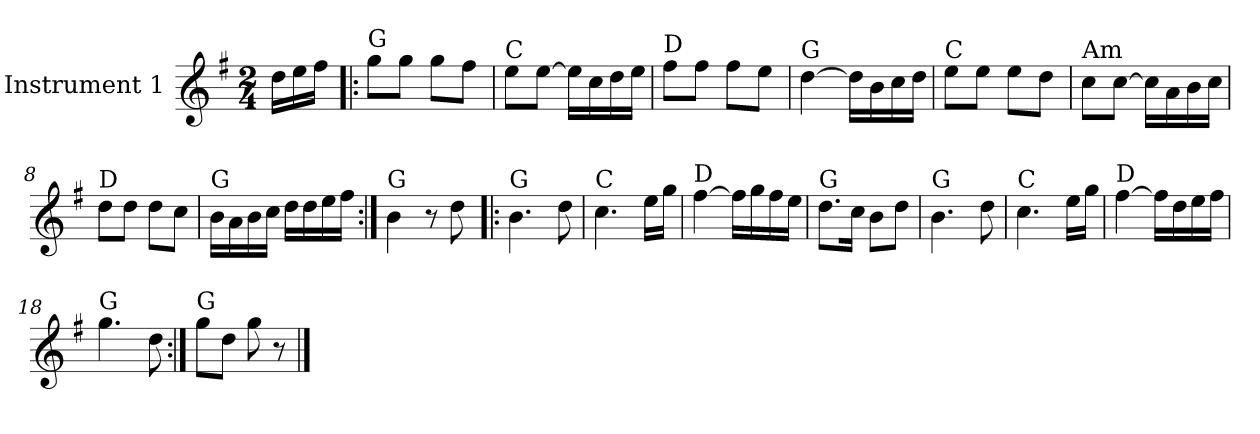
**kern
*part1
*staff1
*I"Instrument 1
*clefG2
*k[f#]
*G:
*M2/4
*MM80
=1
16dd\LL
16ee\
16ff#\JJ
=2!|:
!LO:TX:a:t=G
8gg\L
8gg\J
8gg\L
8ff#\J
=3
!LO:TX:a:t=C
8ee\L
[8ee\J
16ee\LL]
16cc\
16dd\
16ee\JJ
=4
!LO:TX:a:t=D
8ff#\L
8ff#\J
8ff#\L
8ee\J
!!LO:LB:g=z
=5
!LO:TX:a:t=G
[4dd\
16dd\LL]
16b\
16cc\
16dd\JJ
=6
!LO:TX:a:t=C
8ee\L
8ee\J
8ee\L
8dd\J
=7
!LO:TX:a:t=Am
8cc\L
[8cc\J
16cc\LL]
16a\
16b\
16cc\JJ
=8
!LO:TX:a:t=D
8dd\L
8dd\J
8dd\L
8cc\J
!!LO:LB:g=z
=9
!LO:TX:a:t=G
16b\LL
16a\
16b\
16cc\JJ
16dd\LL
16dd\
16ee\
16ff#\JJ
=10:|!
!LO:TX:a:t=G
4b\
8r
8dd\
=11!|:
!LO:TX:a:t=G
4.b\
8dd\
=12
!LO:TX:a:t=C
4.cc\
16ee\LL
16gg\JJ
!!LO:LB:g=z
=13
!LO:TX:a:t=D
[4ff#\
16ff#\LL]
16gg\
16ff#\
16ee\JJ
=14
!LO:TX:a:t=G
8.dd\L
16cc\Jk
8b\L
8dd\J
=15
!LO:TX:a:t=G
4.b\
8dd\
=16
!LO:TX:a:t=C
4.cc\
16ee\LL
16gg\JJ
!!LO:LB:g=z
=17
!LO:TX:a:t=D
[4ff#\
16ff#\LL]
16dd\
16ee\
16ff#\JJ
=18
!LO:TX:a:t=G
4.gg\
8dd\
=19:|!
!LO:TX:a:t=G
8gg\L
8dd\J
8gg\
8r
==
*-
